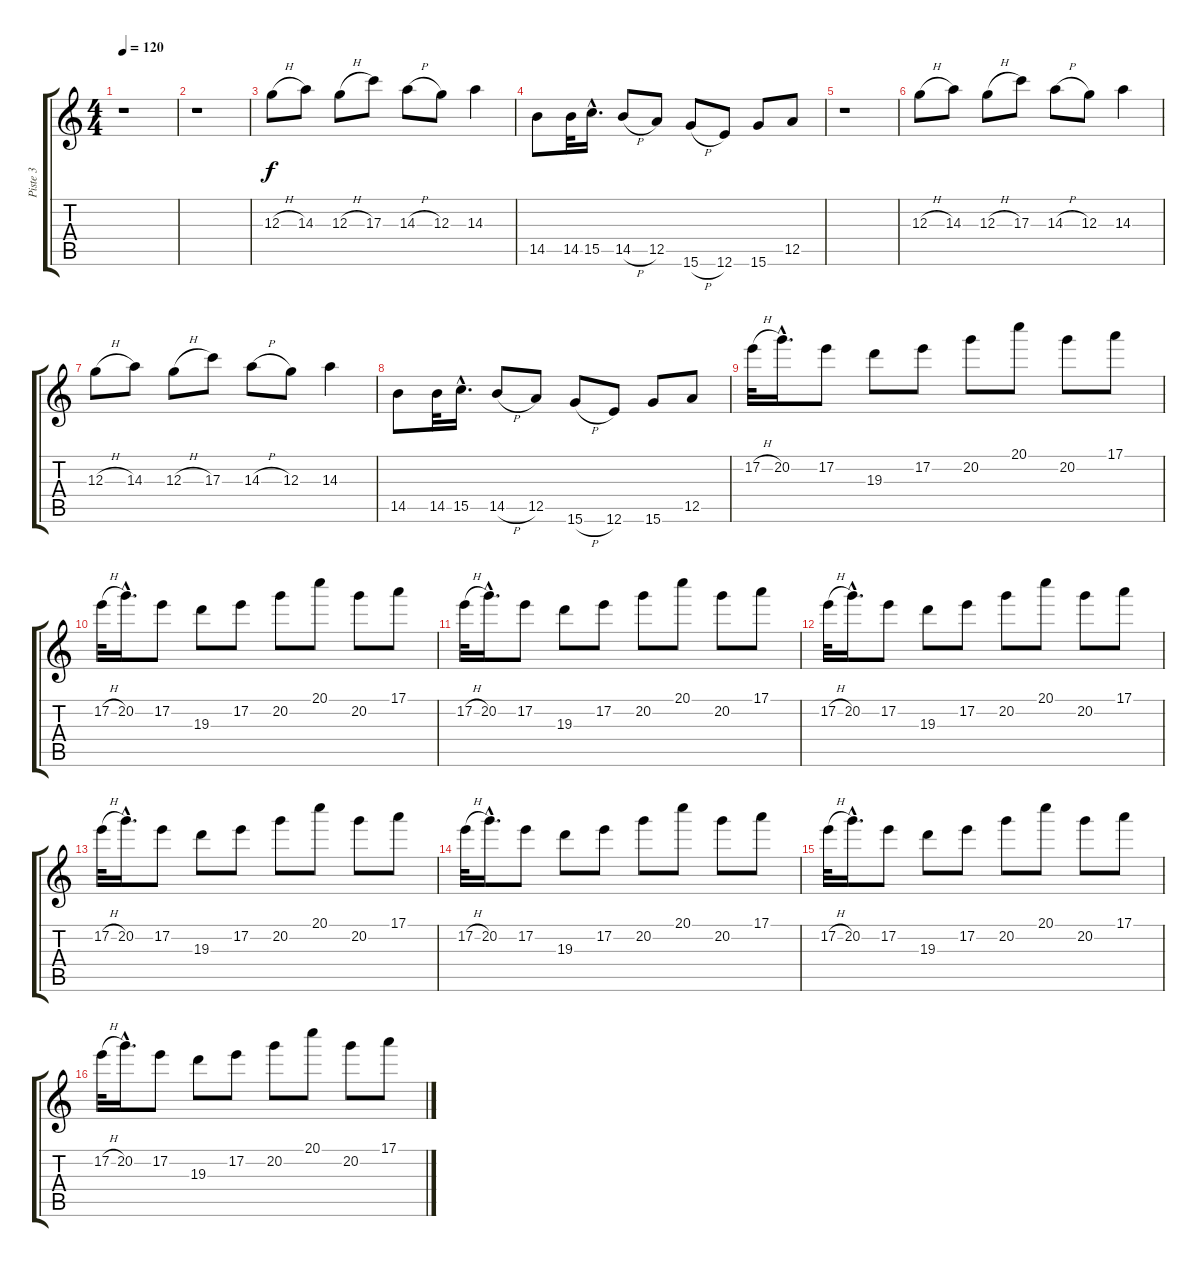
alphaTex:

\track ("Piste 3" "Piste 3") {instrument distortionguitar}
\staff {score tabs}
\tuning (E4 B3 G3 D3 A2 E2) {hide}
\ts (4 4)
\tempo 120
\clef g2
\ks c
r.1{dy f instrument distortionguitar} |
r.1 |
12.3{h}.8 14.3.8 12.3{h}.8 17.3.8 14.3{h}.8 12.3.8 14.3.4 |
14.5.8 14.5.32 15.5{hac}.16{d} 14.5{h}.8 12.5.8 15.6{h}.8 12.6.8 15.6.8 12.5.8 |
r.1 |
12.3{h}.8 14.3.8 12.3{h}.8 17.3.8 14.3{h}.8 12.3.8 14.3.4 |
12.3{h}.8 14.3.8 12.3{h}.8 17.3.8 14.3{h}.8 12.3.8 14.3.4 |
14.5.8 14.5.32 15.5{hac}.16{d} 14.5{h}.8 12.5.8 15.6{h}.8 12.6.8 15.6.8 12.5.8 |
17.2{h}.32 20.2{hac}.16{d} 17.2.8 19.3.8 17.2.8 20.2.8 20.1.8 20.2.8 17.1.8 |
17.2{h}.32 20.2{hac}.16{d} 17.2.8 19.3.8 17.2.8 20.2.8 20.1.8 20.2.8 17.1.8 |
17.2{h}.32 20.2{hac}.16{d} 17.2.8 19.3.8 17.2.8 20.2.8 20.1.8 20.2.8 17.1.8 |
17.2{h}.32 20.2{hac}.16{d} 17.2.8 19.3.8 17.2.8 20.2.8 20.1.8 20.2.8 17.1.8 |
17.2{h}.32 20.2{hac}.16{d} 17.2.8 19.3.8 17.2.8 20.2.8 20.1.8 20.2.8 17.1.8 |
17.2{h}.32 20.2{hac}.16{d} 17.2.8 19.3.8 17.2.8 20.2.8 20.1.8 20.2.8 17.1.8 |
17.2{h}.32 20.2{hac}.16{d} 17.2.8 19.3.8 17.2.8 20.2.8 20.1.8 20.2.8 17.1.8 |
17.2{h}.32 20.2{hac}.16{d} 17.2.8 19.3.8 17.2.8 20.2.8 20.1.8 20.2.8 17.1.8
